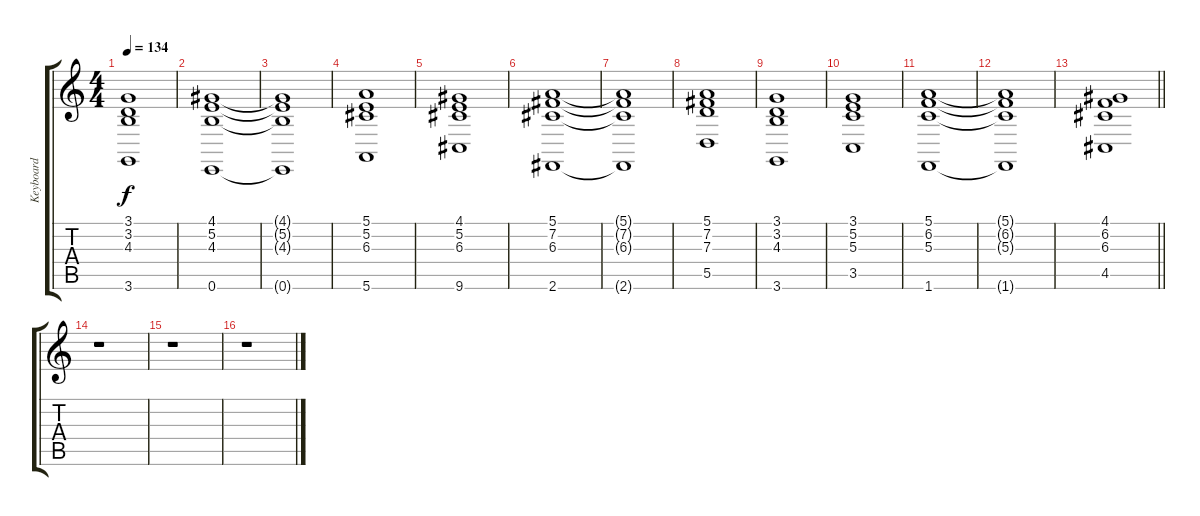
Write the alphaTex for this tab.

\track ("Keyboard" "Keyboard") {instrument fx4atmosphere}
\staff {score tabs}
\tuning (E4 B3 G3 D3 A2 E2) {hide}
\ts (4 4)
\tempo 134
\clef g2
\ks c
(3.1 3.2 4.3 3.6).1{dy f} |
(4.1 5.2 4.3 0.6).1 |
(4.1{t} 5.2{t} 4.3{t} 0.6{t}).1 |
(5.1 5.2 6.3 5.6).1 |
(4.1 5.2 6.3 9.6).1 |
(5.1 7.2 6.3 2.6).1 |
(5.1{t} 7.2{t} 6.3{t} 2.6{t}).1 |
(5.1 7.2 7.3 5.5).1 |
(3.1 3.2 4.3 3.6).1 |
(3.1 5.2 5.3 3.5).1 |
(5.1 6.2 5.3 1.6).1 |
(5.1{t} 6.2{t} 5.3{t} 1.6{t}).1 |
\barLineRight lightlight
(4.1 6.2 6.3 4.5).1 |
r.1 |
r.1 |
r.1
